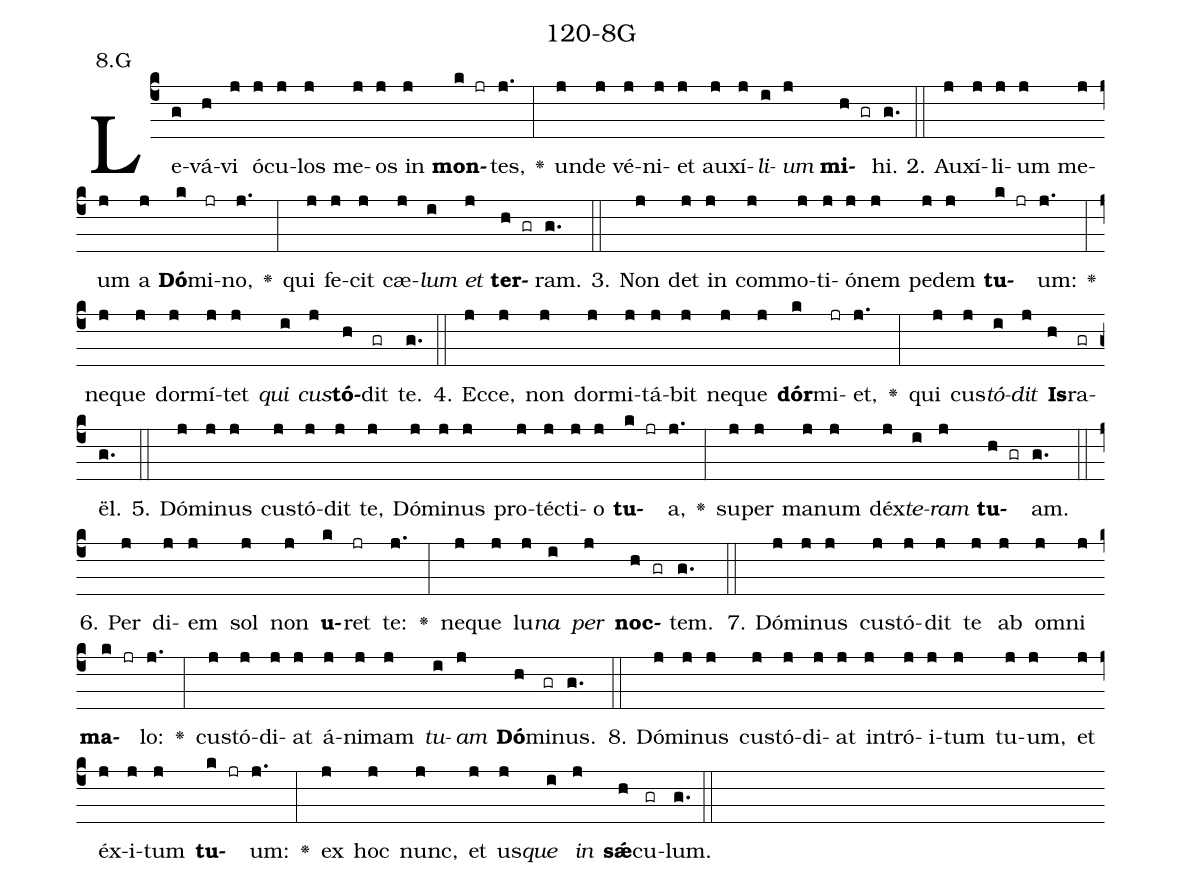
name: 120-8G;
annotation: 8.G;
%%
(c4)Le(g)vá(h)vi(j) ó(j)cu(j)los(j) me(j)os(j) in(j) <b>mon</b>(k jr)tes,(j.) <v>\greheightstar</v>(:) un(j)de(j) vé(j)ni(j)et(j) au(j)xí(j)<i>li</i>(i)<i>um</i>(j) <b>mi</b>(h gr)hi.(g.) (::)
2. Au(j)xí(j)li(j)um(j) me(j)um(j) a(j) <b>Dó</b>(k)mi(jr)no,(j.) <v>\greheightstar</v>(:) qui(j) fe(j)cit(j) cæ(j)<i>lum</i>(i) <i>et</i>(j) <b>ter</b>(h gr)ram.(g.) (::)
3. Non(j) det(j) in(j) com(j)mo(j)ti(j)ó(j)nem(j) pe(j)dem(j) <b>tu</b>(k jr)um:(j.) <v>\greheightstar</v>(:) ne(j)que(j) dor(j)mí(j)tet(j) <i>qui</i>(i) <i>cus</i>(j)<b>tó</b>(h)dit(gr) te.(g.) (::)
4. Ec(j)ce,(j) non(j) dor(j)mi(j)tá(j)bit(j) ne(j)que(j) <b>dór</b>(k)mi(jr)et,(j.) <v>\greheightstar</v>(:) qui(j) cus(j)<i>tó</i>(i)<i>dit</i>(j) <b>Is</b>(h)ra(gr)ël.(g.) (::)
5. Dó(j)mi(j)nus(j) cus(j)tó(j)dit(j) te,(j) Dó(j)mi(j)nus(j) pro(j)téc(j)ti(j)o(j) <b>tu</b>(k jr)a,(j.) <v>\greheightstar</v>(:) su(j)per(j) ma(j)num(j) déx(j)<i>te</i>(i)<i>ram</i>(j) <b>tu</b>(h gr)am.(g.) (::)
6. Per(j) di(j)em(j) sol(j) non(j) <b>u</b>(k)ret(jr) te:(j.) <v>\greheightstar</v>(:) ne(j)que(j) lu(j)<i>na</i>(i) <i>per</i>(j) <b>noc</b>(h gr)tem.(g.) (::)
7. Dó(j)mi(j)nus(j) cus(j)tó(j)dit(j) te(j) ab(j) om(j)ni(j) <b>ma</b>(k jr)lo:(j.) <v>\greheightstar</v>(:) cus(j)tó(j)di(j)at(j) á(j)ni(j)mam(j) <i>tu</i>(i)<i>am</i>(j) <b>Dó</b>(h)mi(gr)nus.(g.) (::)
8. Dó(j)mi(j)nus(j) cus(j)tó(j)di(j)at(j) in(j)tró(j)i(j)tum(j) tu(j)um,(j) et(j) éx(j)i(j)tum(j) <b>tu</b>(k jr)um:(j.) <v>\greheightstar</v>(:) ex(j) hoc(j) nunc,(j) et(j) us(j)<i>que</i>(i) <i>in</i>(j) <b>sǽ</b>(h)cu(gr)lum.(g.) (::)
